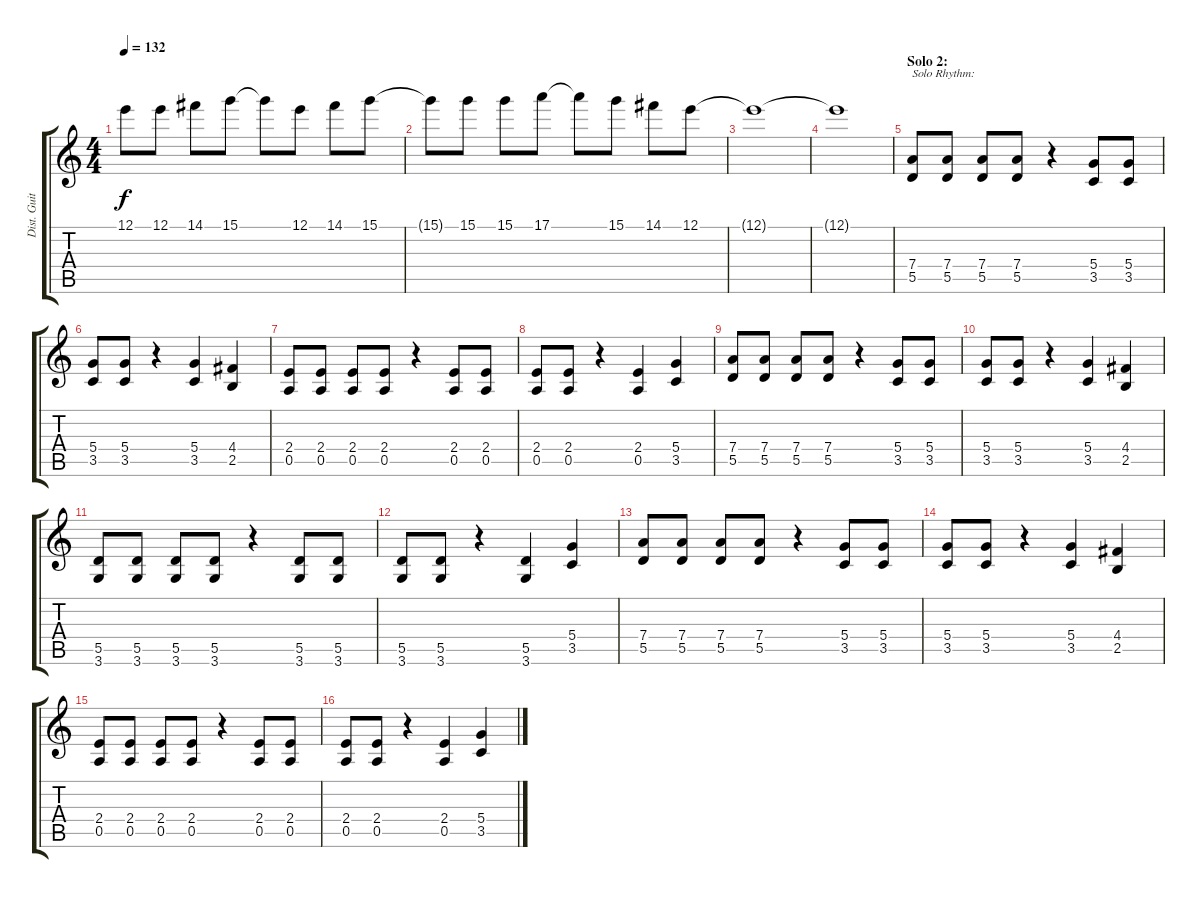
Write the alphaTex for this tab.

\track ("Dist. Guitar 2" "Dist. Guit") {instrument distortionguitar}
\staff {score tabs}
\tuning (E4 B3 G3 D3 A2 E2) {hide}
\ts (4 4)
\tempo 132
\clef g2
\ks c
12.1.8{dy f} 12.1.8 14.1.8 15.1.8 15.1{t}.8 12.1.8 14.1.8 15.1.8 |
15.1{t}.8 15.1.8 15.1.8 17.1.8 17.1{t}.8 15.1.8 14.1.8 12.1.8 |
12.1{t}.1 |
12.1{t}.1 |
\section ("" "Solo 2:")
(7.4 5.5).8{txt "Solo Rhythm:" volume 10 instrument distortionguitar} (7.4 5.5).8 (7.4 5.5).8 (7.4 5.5).8 r.4 (5.4 3.5).8 (5.4 3.5).8 |
(5.4 3.5).8 (5.4 3.5).8 r.4 (5.4 3.5).4 (4.4 2.5).4 |
(2.4 0.5).8 (2.4 0.5).8 (2.4 0.5).8 (2.4 0.5).8 r.4 (2.4 0.5).8 (2.4 0.5).8 |
(2.4 0.5).8 (2.4 0.5).8 r.4 (2.4 0.5).4 (5.4 3.5).4 |
(7.4 5.5).8 (7.4 5.5).8 (7.4 5.5).8 (7.4 5.5).8 r.4 (5.4 3.5).8 (5.4 3.5).8 |
(5.4 3.5).8 (5.4 3.5).8 r.4 (5.4 3.5).4 (4.4 2.5).4 |
(5.5 3.6).8 (5.5 3.6).8 (5.5 3.6).8 (5.5 3.6).8 r.4 (5.5 3.6).8 (5.5 3.6).8 |
(5.5 3.6).8 (5.5 3.6).8 r.4 (5.5 3.6).4 (5.4 3.5).4 |
(7.4 5.5).8 (7.4 5.5).8 (7.4 5.5).8 (7.4 5.5).8 r.4 (5.4 3.5).8 (5.4 3.5).8 |
(5.4 3.5).8 (5.4 3.5).8 r.4 (5.4 3.5).4 (4.4 2.5).4 |
(2.4 0.5).8 (2.4 0.5).8 (2.4 0.5).8 (2.4 0.5).8 r.4 (2.4 0.5).8 (2.4 0.5).8 |
(2.4 0.5).8 (2.4 0.5).8 r.4 (2.4 0.5).4 (5.4 3.5).4
